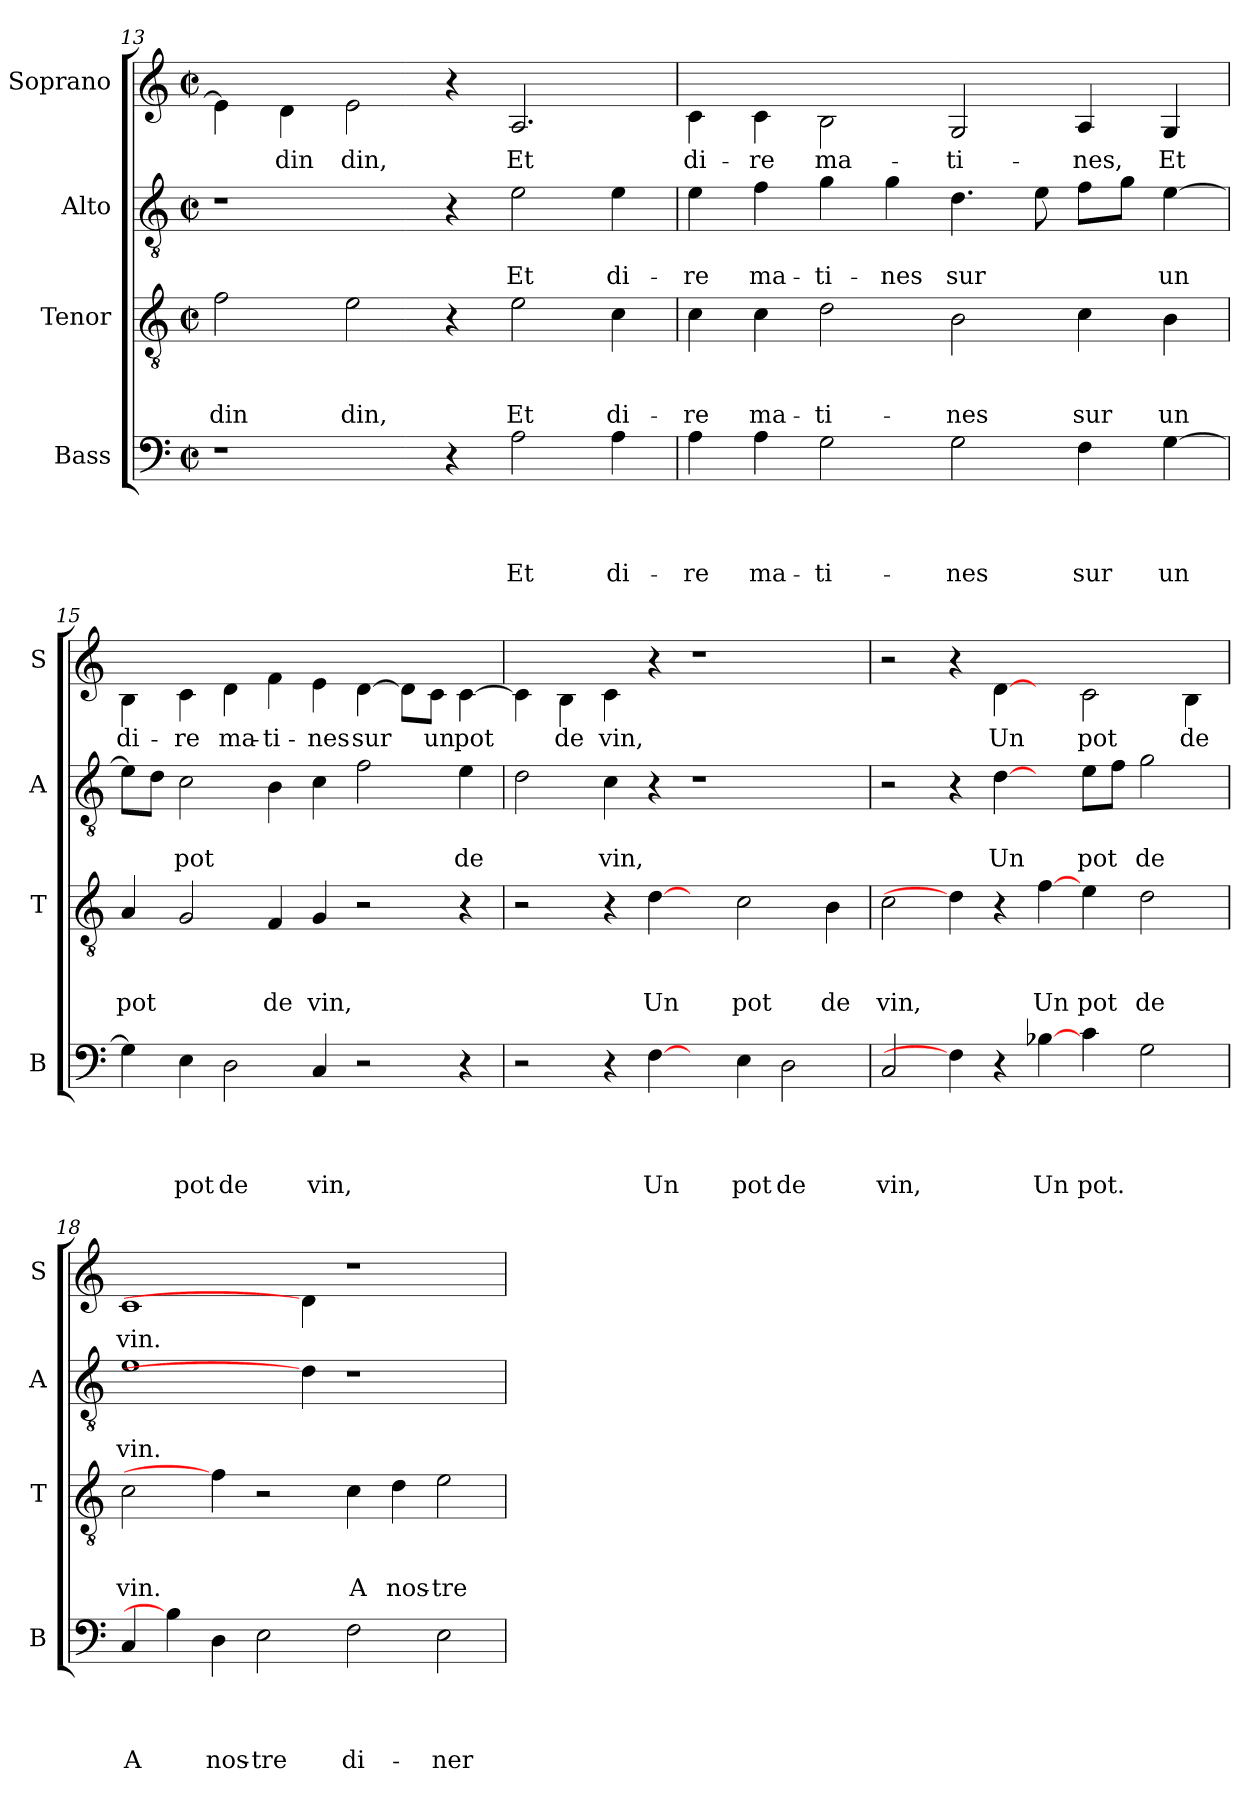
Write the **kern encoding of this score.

**kern	**text	**text	**text	**text	**kern	**text	**text	**text	**kern	**text	**text	**kern	**text
*part4	*part4	*part4	*part4	*part4	*part3	*part3	*part3	*part3	*part2	*part2	*part2	*part1	*part1
*staff4	*staff4	*staff4	*staff4	*staff4	*staff3	*staff3	*staff3	*staff3	*staff2	*staff2	*staff2	*staff1	*staff1
*I"Bass	*	*	*	*	*I"Tenor	*	*	*	*I"Alto	*	*	*I"Soprano	*
*I'B	*	*	*	*	*I'T	*	*	*	*I'A	*	*	*I'S	*
*clefF4	*	*	*	*	*clefGv2	*	*	*	*clefGv2	*	*	*clefG2	*
*	*	*	*	*	*	*	*	*	*	*	*	*ITrd-7c-12	*
*k[]	*	*	*	*	*k[]	*	*	*	*k[]	*	*	*k[]	*
*C:	*	*	*	*	*C:	*	*	*	*C:	*	*	*C:	*
*M2/2	*	*	*	*	*M2/2	*	*	*	*M2/2	*	*	*M2/2	*
*met(c|)	*	*	*	*	*met(c|)	*	*	*	*met(c|)	*	*	*met(c|)	*
=13	=13	=13	=13	=13	=13	=13	=13	=13	=13	=13	=13	=13	=13
1r	.	.	.	.	2f\	.	.	din	1r	.	.	4ee\]	.
.	.	.	.	.	.	.	.	.	.	.	.	4dd\	din
.	.	.	.	.	2e\	.	.	din,	.	.	.	2ee\	din,
4r	.	.	.	.	4r	.	.	.	4r	.	.	4r	.
2A\	.	.	.	Et	2e\	.	.	Et	2e\	.	Et	2.a/	Et
4A\	.	.	.	di-	4c\	.	.	di-	4e\	.	di-	.	.
!!LO:LB:g=z
=14	=14	=14	=14	=14	=14	=14	=14	=14	=14	=14	=14	=14	=14
4A\	.	.	.	-re	4c\	.	.	-re	4e\	.	-re	4cc\	di-
4A\	.	.	.	ma-	4c\	.	.	ma-	4f\	.	ma-	4cc\	-re
2G\	.	.	.	-ti-	2d\	.	.	-ti-	4g\	.	-ti-	2b\	ma-
.	.	.	.	.	.	.	.	.	4g\	.	-nes	.	.
2G\	.	.	.	-nes	2B\	.	.	-nes	4.d\	.	sur	2g/	-ti-
.	.	.	.	.	.	.	.	.	8e\	.	.	.	.
4F\	.	.	.	sur	4c\	.	.	sur	8f\L	.	.	4a/	-nes,
.	.	.	.	.	.	.	.	.	8g\J	.	.	.	.
[4G\	.	.	.	un	4B\	.	.	un	[4e\	.	un	4g/	Et
=15	=15	=15	=15	=15	=15	=15	=15	=15	=15	=15	=15	=15	=15
4G\]	.	.	.	.	4A/	.	.	pot	8e\L]	.	.	4b\	di-
.	.	.	.	.	.	.	.	.	8d\J	.	.	.	.
4E\	.	.	.	pot	2G/	.	.	.	2c\	.	pot	4cc\	-re
2D\	.	.	.	de	.	.	.	.	.	.	.	4dd\	ma-
.	.	.	.	.	4F/	.	.	de	4B\	.	.	4ff\	-ti-
4C/	.	.	.	vin,	4G/	.	.	vin,	4c\	.	.	4ee\	-nes
2r	.	.	.	.	2r	.	.	.	2f\	.	.	[4dd\	sur
.	.	.	.	.	.	.	.	.	.	.	.	8dd\L]	.
.	.	.	.	.	.	.	.	.	.	.	.	8cc\J	un
4r	.	.	.	.	4r	.	.	.	4e\	.	de	[4cc\	pot
=16	=16	=16	=16	=16	=16	=16	=16	=16	=16	=16	=16	=16	=16
2r	.	.	.	.	2r	.	.	.	2d\	.	.	4cc\]	.
.	.	.	.	.	.	.	.	.	.	.	.	4b\	de
4r	.	.	.	.	4r	.	.	.	4c\	.	vin,	4cc\	vin,
[4F\	.	.	.	Un	[4d\	.	.	Un	4r	.	.	4r	.
4ryy	.	.	.	.	4ryy	.	.	.	1r	.	.	1r	.
4E\	.	.	.	pot	2c\	.	.	pot	.	.	.	.	.
2D\	.	.	.	de	.	.	.	.	.	.	.	.	.
.	.	.	.	.	4B\	.	.	de	.	.	.	.	.
!!LO:LB:g=z
=17	=17	=17	=17	=17	=17	=17	=17	=17	=17	=17	=17	=17	=17
2C/	.	.	.	vin,	2c\	.	.	vin,	2r	.	.	2r	.
4F\]	.	.	.	.	4d\]	.	.	.	4r	.	.	4r	.
4r	.	.	.	.	4r	.	.	.	[4d\	.	Un	[4dd\	Un
[4B-X\	.	.	.	Un	[4f\	.	.	Un	4ryy	.	.	4ryy	.
4c\	.	.	.	pot.	4e\	.	.	pot	8e\L	.	pot	2cc\	pot
.	.	.	.	.	.	.	.	.	8f\J	.	.	.	.
2G\	.	.	.	.	2d\	.	.	de	2g\	.	de	.	.
.	.	.	.	.	.	.	.	.	.	.	.	4b\	de
=18	=18	=18	=18	=18	=18	=18	=18	=18	=18	=18	=18	=18	=18
4C/	.	.	.	A	2c\	.	.	vin.	1e	.	vin.	1cc	vin.
4B-\]	.	.	.	.	.	.	.	.	.	.	.	.	.
4D\	.	.	.	nos-	4f\]	.	.	.	.	.	.	.	.
2E\	.	.	.	-tre	2r	.	.	.	.	.	.	.	.
.	.	.	.	.	.	.	.	.	4d\]	.	.	4dd\]	.
2F\	.	.	.	di-	4c\	.	.	A	1r	.	.	1r	.
.	.	.	.	.	4d\	.	.	nos-	.	.	.	.	.
2E\	.	.	.	-ner	2e\	.	.	-tre	.	.	.	.	.
=	=	=	=	=	=	=	=	=	=	=	=	=	=
*-	*-	*-	*-	*-	*-	*-	*-	*-	*-	*-	*-	*-	*-
